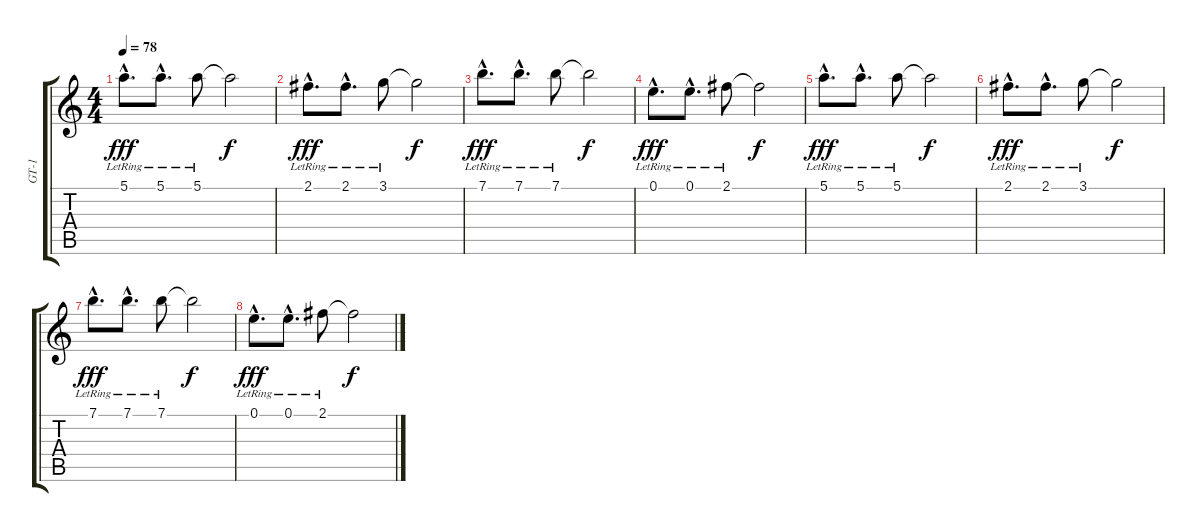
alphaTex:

\track ("GT-1" "GT-1") {instrument overdrivenguitar}
\staff {score tabs}
\tuning (E4 B3 G3 D3 A2 E2) {hide}
\ts (4 4)
\tempo 78
\clef g2
\ks c
5.1{hac lr}.8{d dy fff instrument overdrivenguitar} 5.1{hac lr}.8{d} 5.1{lr}.8 5.1{t}.2{dy f} |
2.1{hac lr}.8{d dy fff} 2.1{hac lr}.8{d} 3.1{lr}.8 3.1{t}.2{dy f} |
7.1{hac lr}.8{d dy fff} 7.1{hac lr}.8{d} 7.1{lr}.8 7.1{t}.2{dy f} |
0.1{hac lr}.8{d dy fff} 0.1{hac lr}.8{d} 2.1{lr}.8 2.1{t}.2{dy f} |
5.1{hac lr}.8{d dy fff} 5.1{hac lr}.8{d} 5.1{lr}.8 5.1{t}.2{dy f} |
2.1{hac lr}.8{d dy fff} 2.1{hac lr}.8{d} 3.1{lr}.8 3.1{t}.2{dy f} |
7.1{hac lr}.8{d dy fff} 7.1{hac lr}.8{d} 7.1{lr}.8 7.1{t}.2{dy f} |
0.1{hac lr}.8{d dy fff} 0.1{hac lr}.8{d} 2.1{lr}.8 2.1{t}.2{dy f}
